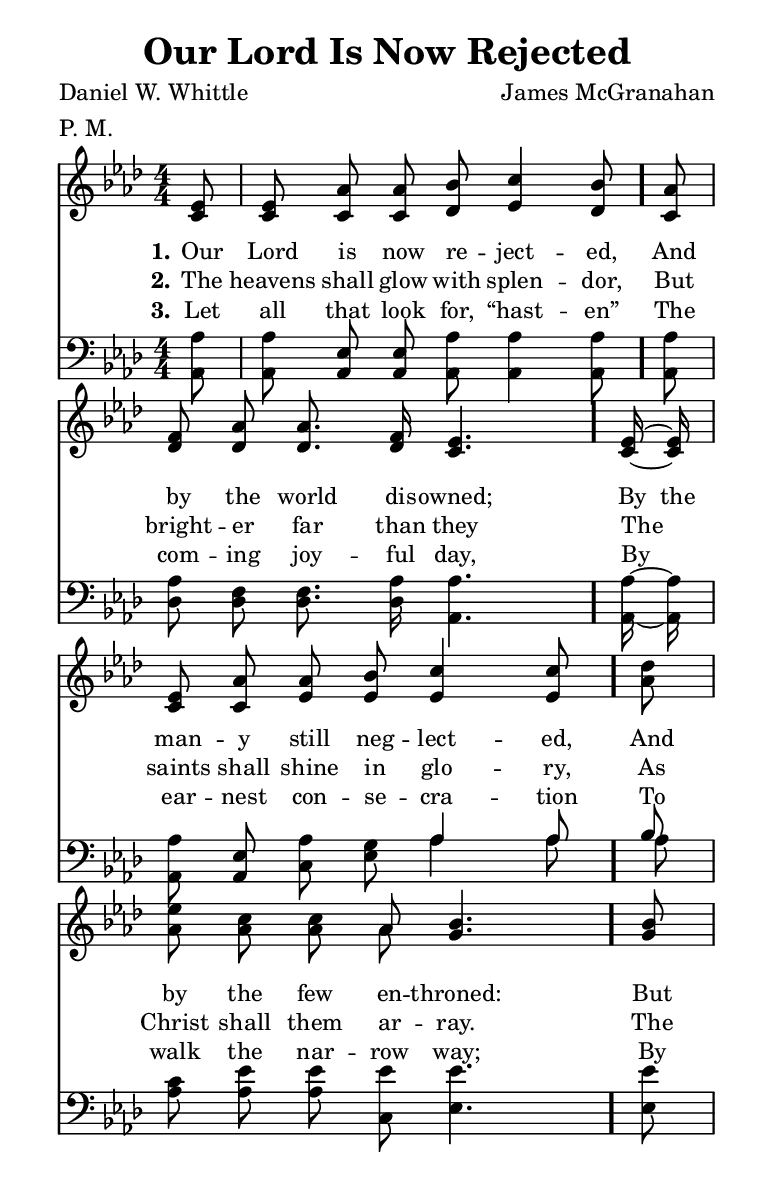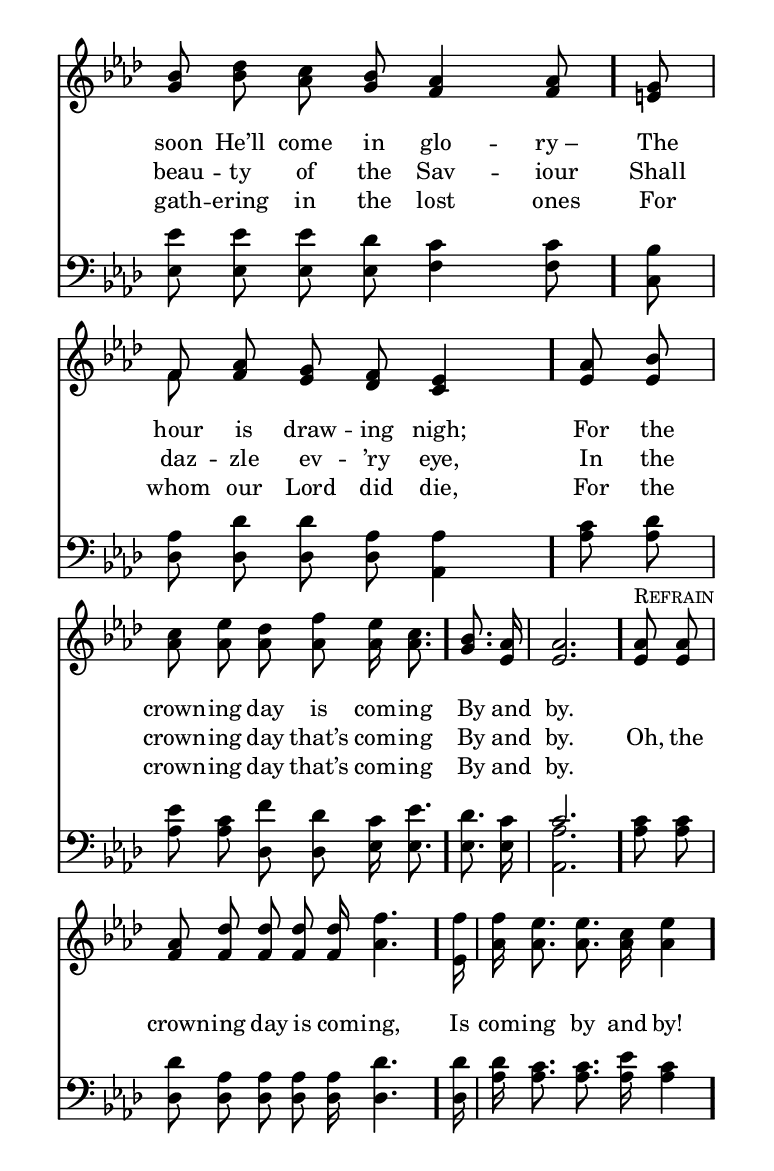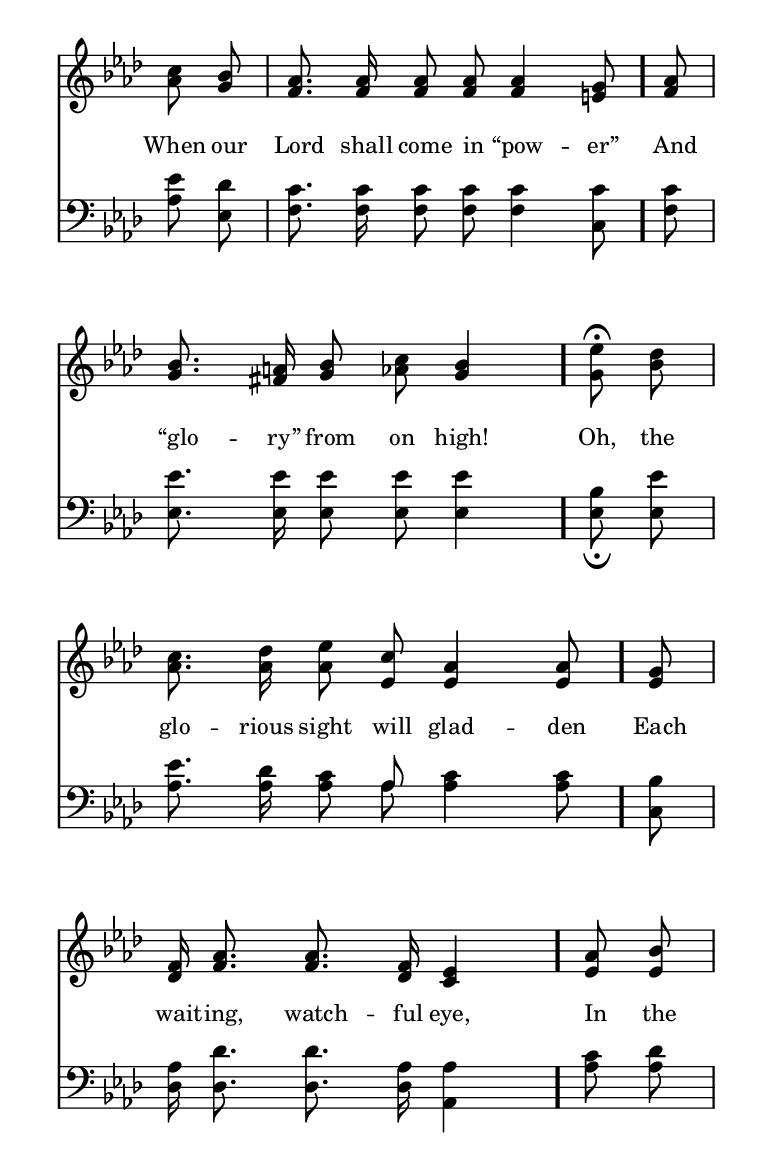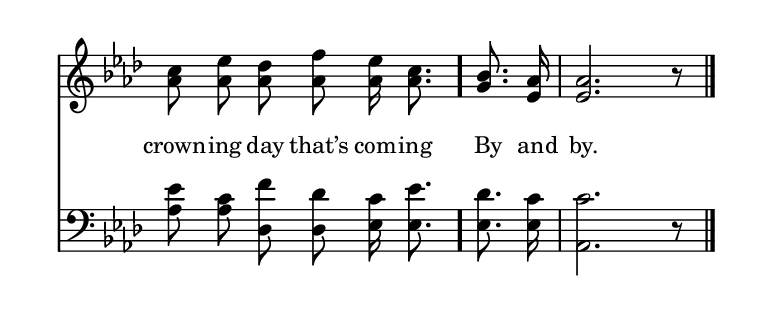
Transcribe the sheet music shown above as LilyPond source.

\include "common/global.ily"
\paper {
  \include "common/paper.ily"
  page-count = 2
systems-per-page = 4

}

\header{
  hymnnumber = "188"
  title = "Our Lord Is Now Rejected"
  tunename = ""
  meter = "P. M."
  poet = "Daniel W. Whittle" % see https://hymnary.org/text/our_lord_is_now_rejected
  composer = "James McGranahan" % see https://hymnary.org/tune/our_lord_is_now_rejected_mcgranahan
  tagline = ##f
}

ta = { \tempo 4=80 }
tb = { \tempo 4=40 }

patternA = { c8 | c8 c c c c4 c8 }
patternC = { c16 ~ c16 | c8 c c c c4 c8 }
patternB = { c8 | c8 c c8. c16 c4. }
patternD = { c8 | c8 c c c c4. }
patternE = { c8 | c8 c c c c4 }
patternF = { c8 c | c c c c c16 c8. c8. c16 | c2. }

patternG = { aes8 aes | aes des des des des16 f4. }
patternH = { f16 | f ees8. ees c16 ees4 }
patternI = { c8 bes | aes8. aes16 aes8 aes aes4 g8 }
patternJ = { aes8 | bes8. a16 bes8 c bes4 }
patternK = { ees8 des | c8. des16 ees8 c aes4 aes8 }
patternL = { g8 | f16 aes8. aes f16 ees4 }

global = {
  \include "common/overrides.ily"
  \override Staff.TimeSignature.style = #'numbered
  \time 4/4
  \override Score.MetronomeMark.transparent = ##t % hide all fermata changes too
  \ta
  \key aes \major
  \partial 8
  \autoBeamOff
}

notesSoprano = {
\global
\relative c' {

  \changePitch \patternA { ees | ees aes aes bes c bes }
  \changePitch \patternB { aes | f aes aes f ees }
  \changePitch \patternC { ees ~ ees | ees aes aes bes c c }
  \changePitch \patternD { des | ees c c aes bes }
  \changePitch \patternA { bes | bes des c bes aes aes }
  \changePitch \patternE { g | f aes g f ees }
  \changePitch \patternF { aes bes | c ees des f ees c bes aes | aes }

  \eogbreak

  << s^\markup { \small \caps "Refrain" }
  { aes8 aes | aes des des des des16 f4. } >>
  f16 | f ees8. ees c16 ees4
  c8 bes | aes8. aes16 aes8 aes aes4 g8
  aes8 | bes8. a16 bes8 c bes4
  \ta ees8 \fermata \ta des | c8. des16 ees8 c aes4 aes8
  g8 | f16 aes8. aes f16 ees4
  aes8 bes | c ees des f ees16 c8. bes aes16 | aes2. r8

  \bar "|."

}
}

notesAlto = {
\global
\relative e' {

  \changePitch \patternA { c | c c c des ees des }
  \changePitch \patternB { c | des des des des | c }
  \changePitch \patternC { c ~ c | c c ees ees ees ees }
  \changePitch \patternD { aes | aes aes aes aes g }
  \changePitch \patternA { g | g bes aes g f f }
  \changePitch \patternE { e | f f ees des c }
  \changePitch \patternF { ees ees | aes aes aes aes aes aes g ees | ees }

  \changePitch \patternG { ees ees | f f f f f aes }
  \changePitch \patternH { es | aes aes aes aes aes }
  \changePitch \patternI { aes g | f f f f f e }
  \changePitch \patternJ { f | g fis g aes! g }
  \changePitch \patternK { g bes | aes aes aes ees ees ees }
  \changePitch \patternL { ees | des f f des c }
  \changePitch \patternF { ees ees | aes aes aes aes aes aes g ees | ees r }

}
}

notesTenor = {
\global
\relative a {

  \changePitch \patternA { aes | aes ees ees aes aes aes }
  \changePitch \patternB { aes | aes f f aes aes }
  \changePitch \patternC { aes ~ aes | aes ees aes g aes aes }
  \changePitch \patternD { bes | c ees ees ees ees }
  \changePitch \patternA { ees | ees ees ees des c c }
  \changePitch \patternE { bes | aes des des aes aes }
  \changePitch \patternF { c des | ees c f des c ees des c | c }

  \changePitch \patternG { c c | des aes aes aes aes des }
  \changePitch \patternH { des | des c c ees c }
  \changePitch \patternI { ees des | c c c c c c }
  \changePitch \patternJ { c | ees ees ees ees ees }
  \changePitch \patternK { bes ees | ees des c aes c c }
  \changePitch \patternL { bes | aes des des aes aes }
  \changePitch \patternF { c des | ees c f des c ees des c | c r }

}
}

notesBass = {
\global
\relative f, {

  \changePitch \patternA { aes | aes aes aes aes aes aes }
  \changePitch \patternB { aes | des des des des aes }
  \changePitch \patternC { aes ~ aes | aes aes c ees aes aes }
  \changePitch \patternD { aes | aes aes aes c, ees }
  \changePitch \patternA { ees | ees ees ees ees f f }
  \changePitch \patternE { c | des des des des aes }
  \changePitch \patternF { aes' aes | aes aes des, des ees ees ees ees | < aes aes, > }

  \changePitch \patternG { aes aes | des, des des des des des }
  \changePitch \patternH { des | aes' aes aes aes aes }
  \changePitch \patternI { aes ees | f f f f f c }
  \changePitch \patternJ { f | ees ees ees ees ees }
  \changePitch \patternK { ees_\fermata ees | aes aes aes aes aes aes }
  \changePitch \patternL { c, | des des des des aes }
  \changePitch \patternF { aes' aes | aes aes des, des ees ees ees ees | aes, r }

}
}

Refrain = \lyricmode {

Oh, the crown -- ing day is com -- ing, \bar "."
Is com -- ing by and by! \bar "."
When our Lord shall come in “pow -- er” \bar "."
And “glo -- ry” from on high! \bar "."
Oh, the glo -- rious sight will glad -- den \bar "."
Each wait -- ing, watch -- ful eye, \bar "."
In the crown -- ing day that’s com -- ing \bar "."
By and by. \bar "."

}

wordsA = \lyricmode {
\set stanza = "1."

Our Lord is now re -- ject -- ed, \bar "."
And by the world dis -- owned; \bar "."
{ \mon } By the { \moff } man -- y still neg -- lect -- ed, \bar "."
And by the few en -- throned: \bar "."
But soon He’ll come in glo -- ry_– \bar "."
The hour is draw -- ing nigh; \bar "."
For the crown -- ing day is com -- ing \bar "."
By and by. \bar "."

}

wordsB = \lyricmode {
\set stanza = "2."

The heavens shall glow with splen -- dor,
But bright -- er far than they
The saints shall shine in glo -- ry,
As Christ shall them ar -- ray.
The beau -- ty of the Sav -- iour
Shall daz -- zle ev -- ’ry eye,
In the crown -- ing day that’s com -- ing
By and by.

\Refrain

}

wordsC = \lyricmode {
\set stanza = "3."

Let all that look for, “hast -- en”
The com -- ing joy -- ful day,
By ear -- nest con -- se -- cra -- tion
To walk the nar -- row way;
By gath -- ering in the lost ones
For whom our Lord did die,
For the crown -- ing day that’s com -- ing
By and by.

}

\score {
  \context ChoirStaff <<
    \context Staff = upper <<
      \set Staff.autoBeaming = ##f
      \set ChoirStaff.systemStartDelimiter = #'SystemStartBar
      \set ChoirStaff.printPartCombineTexts = ##f
      \partcombine #'(2 . 11) \notesSoprano \notesAlto
      \context NullVoice = sopranos { \voiceOne << \notesSoprano >> }
      \context Lyrics = one   \lyricsto sopranos \wordsA
      \context Lyrics = two   \lyricsto sopranos \wordsB
      \context Lyrics = three \lyricsto sopranos \wordsC
    >>
    \context Staff = men <<
      \set Staff.autoBeaming = ##f
      \clef bass
      \set ChoirStaff.printPartCombineTexts = ##f
      \partcombine #'(2 . 11) \notesTenor \notesBass
    >>
  >>
  \layout {
    \include "common/layout.ily"
  }
  #(cond ((ly:get-option 'eog-midi-permitted) #{ \midi{
    \include "common/midi.ily"
  } #}))
}

\version "2.19.49"  % necessary for upgrading to future LilyPond versions.

% vi:set et ts=2 sw=2 ai nocindent syntax=lilypond:
